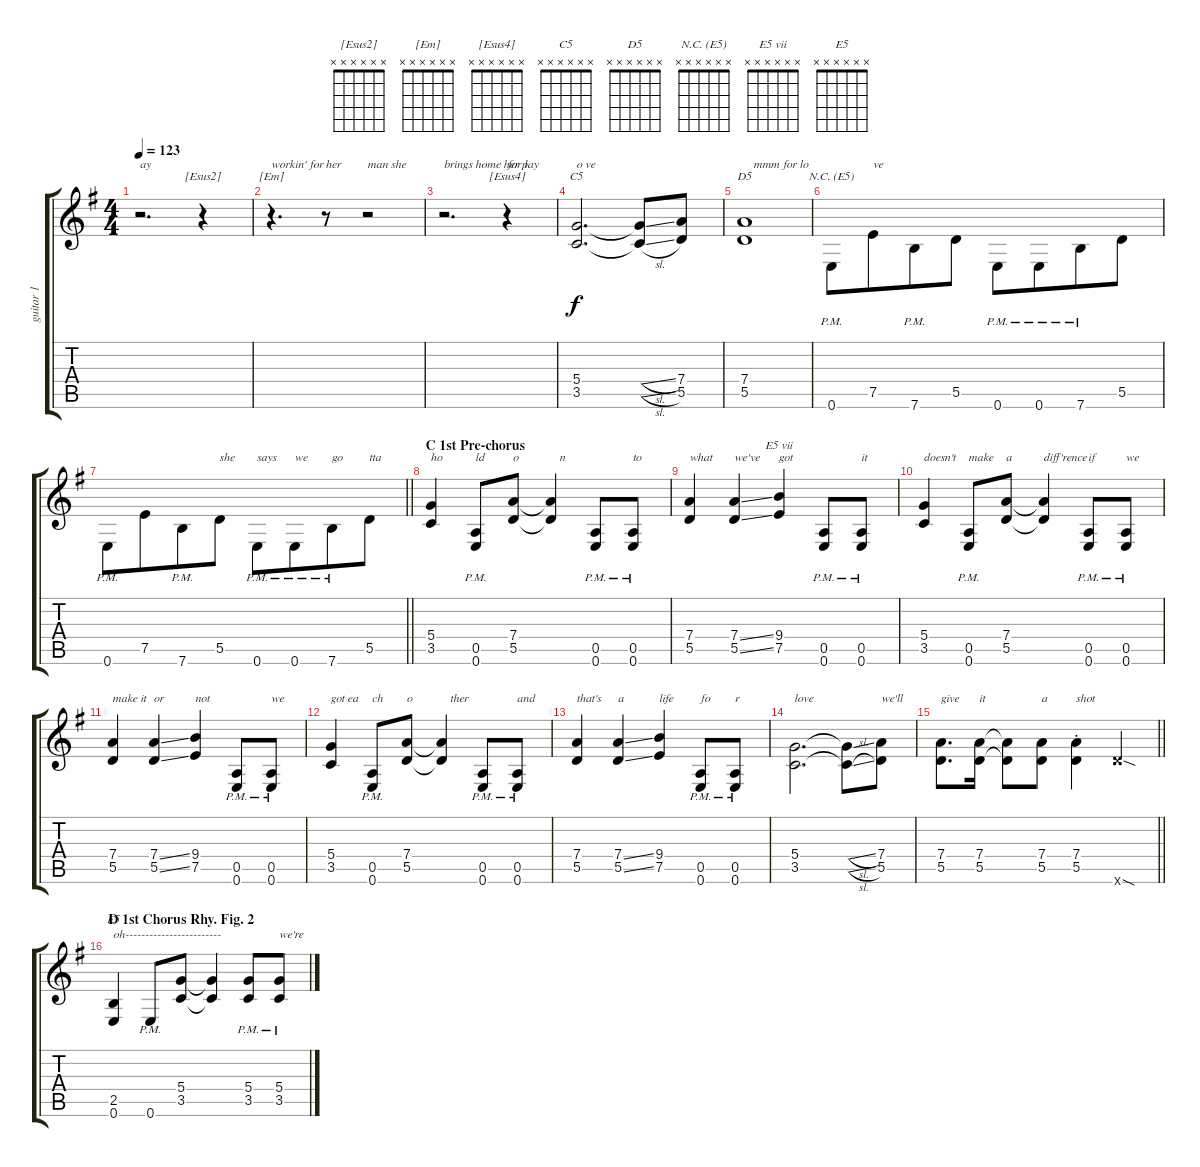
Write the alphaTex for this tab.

\track ("guitar 1" "guitar 1") {instrument distortionguitar}
\staff {score tabs}
\tuning (E4 B3 G3 D3 A2 E2) {hide}
\chord ("[Esus2]" x x x x x x)
\chord ("[Em]" x x x x x x)
\chord ("[Esus4]" x x x x x x)
\chord ("C5" x x x x x x)
\chord ("D5" x x x x x x)
\chord ("N.C. (E5)" x x x x x x)
\chord ("E5 vii" x x x x x x)
\chord ("E5" x x x x x x)
\ts (4 4)
\tempo 123
\clef g2
\ks g
r.2{d txt "ay" dy f} r.4{ch "[Esus2]"} |
r.4{d ch "[Em]" txt "workin' for"} r.8{txt "her"} r.2{txt "man she"} |
r.2{d txt "brings home her pay"} r.4{ch "[Esus4]" txt "for l"} |
(5.4 3.5).2{d ch "C5" txt "o ve"} (5.4{sl t} 3.5{sl t}).8 (7.4 5.5).8 |
(7.4 5.5).1{ch "D5" txt "   mmm for lo"} |
0.6{pm}.8{ch "N.C. (E5)" beam Down} 7.5.8{txt "ve" beam Down beam merge} 7.6{pm}.8{beam Down} 5.5.8{beam Down} 0.6{pm}.8{beam Down} 0.6{pm}.8{beam Down beam merge} 7.6{pm}.8{beam Down} 5.5.8{beam Down} |
\barLineRight lightlight
0.6{pm}.8{beam Down} 7.5.8{beam Down beam merge} 7.6{pm}.8{beam Down} 5.5.8{txt "she" beam Down} 0.6{pm}.8{txt "says" beam Down} 0.6{pm}.8{txt "we" beam Down beam merge} 7.6{pm}.8{txt "go" beam Down} 5.5.8{txt "tta" beam Down} |
\section ("" "C 1st Pre-chorus")
(5.4 3.5).4{txt "ho"} (0.5{pm} 0.6{pm}).8{txt "ld"} (7.4 5.5).8{txt "o"} (7.4{t} 5.5{t}).4{txt "   n"} (0.5{pm} 0.6{pm}).8 (0.5{pm} 0.6{pm}).8{txt "to"} |
(7.4 5.5).4{txt "what"} (7.4{ss} 5.5{ss}).4{txt "we've"} (9.4 7.5).4{ch "E5 vii" txt "got"} (0.5{pm} 0.6{pm}).8 (0.5{pm} 0.6{pm}).8{txt "it"} |
(5.4 3.5).4{txt "doesn't"} (0.5{pm} 0.6{pm}).8{txt "make"} (7.4 5.5).8{txt "a"} (7.4{t} 5.5{t}).4{txt "diff'rence"} (0.5{pm} 0.6{pm}).8{txt "if"} (0.5{pm} 0.6{pm}).8{txt "we"} |
(7.4 5.5).4{txt "make it"} (7.4{ss} 5.5{ss}).4{txt "or"} (9.4 7.5).4{txt "not"} (0.5{pm} 0.6{pm}).8 (0.5{pm} 0.6{pm}).8{txt "we"} |
(5.4 3.5).4{txt "got ea"} (0.5{pm} 0.6{pm}).8{txt "ch"} (7.4 5.5).8{txt "o"} (7.4{t} 5.5{t}).4{txt "   ther"} (0.5{pm} 0.6{pm}).8 (0.5{pm} 0.6{pm}).8{txt "and"} |
(7.4 5.5).4{txt "that's"} (7.4{ss} 5.5{ss}).4{txt "a"} (9.4 7.5).4{txt "life"} (0.5{pm} 0.6{pm}).8{txt "fo"} (0.5{pm} 0.6{pm}).8{txt "r"} |
(5.4 3.5).2{d txt "love" beam Down} (5.4{sl t} 3.5{sl t}).8{beam Down} (7.4 5.5).8{txt "we'll" beam Down} |
\barLineRight lightlight
(7.4 5.5).8{d txt "give" beam Down} (7.4 5.5).16{txt "it" beam Down} (7.4{t} 5.5{t}).8{beam Down} (7.4 5.5).8{txt "a" beam Down} (7.4{st} 5.5{st}).4{txt "shot" beam Down} 10.6{sod x}.4 |
\section ("" "D 1st Chorus Rhy. Fig. 2")
(2.5 0.6).4{ch "E5" txt "oh------------------------"} 0.6{pm}.8 (5.4 3.5).8 (5.4{t} 3.5{t}).4 (5.4{pm} 3.5{pm}).8 (5.4{pm} 3.5{pm}).8{txt "we're"}
